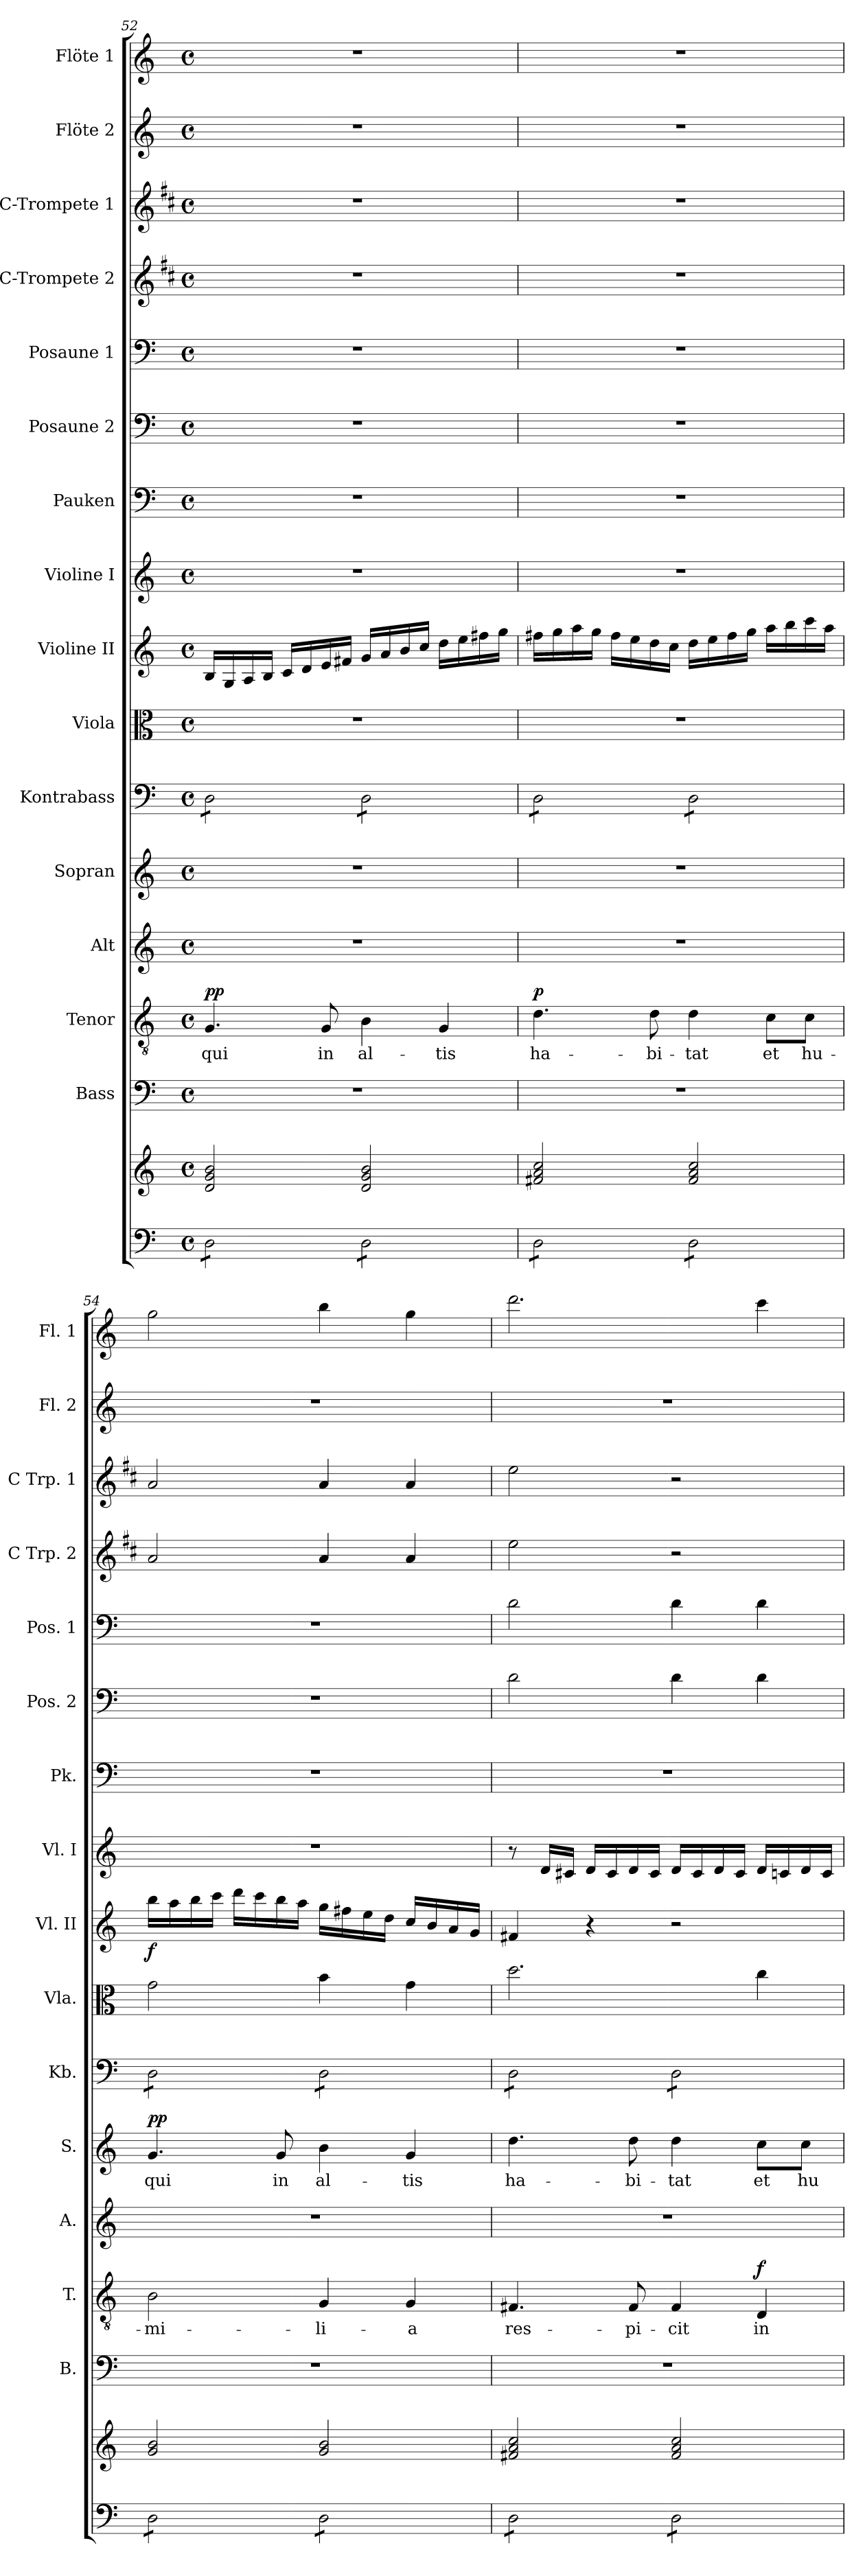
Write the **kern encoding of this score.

**kern	**kern	**kern	**kern	**text	**dynam	**kern	**kern	**text	**dynam	**kern	**kern	**kern	**dynam	**kern	**kern	**kern	**kern	**kern	**kern	**kern	**kern
*part16	*part16	*part15	*part14	*part14	*part14	*part13	*part12	*part12	*part12	*part11	*part10	*part9	*part9	*part8	*part7	*part6	*part5	*part4	*part3	*part2	*part1
*staff17	*staff16	*staff15	*staff14	*staff14	*staff14	*staff13	*staff12	*staff12	*staff12	*staff11	*staff10	*staff9	*staff9	*staff8	*staff7	*staff6	*staff5	*staff4	*staff3	*staff2	*staff1
*	*	*I"Bass	*I"Tenor	*	*	*I"Alt	*I"Sopran	*	*	*I"Kontrabass	*I"Viola	*I"Violine II	*	*I"Violine I	*I"Pauken	*I"Posaune 2	*I"Posaune 1	*I"C-Trompete 2	*I"C-Trompete 1	*I"Flöte 2	*I"Flöte 1
*	*	*I'B.	*I'T.	*	*	*I'A.	*I'S.	*	*	*I'Kb.	*I'Vla.	*I'Vl. II	*	*I'Vl. I	*I'Pk.	*I'Pos. 2	*I'Pos. 1	*I'C Trp. 2	*I'C Trp. 1	*I'Fl. 2	*I'Fl. 1
*clefF4	*clefG2	*clefF4	*clefGv2	*	*	*clefG2	*clefG2	*	*	*clefF4	*clefC3	*clefG2	*	*clefG2	*clefF4	*clefF4	*clefF4	*clefG2	*clefG2	*clefG2	*clefG2
*	*	*	*	*	*	*	*	*	*	*ITrd7c12	*	*	*	*	*	*	*	*ITrd1c2	*ITrd1c2	*	*
*k[]	*k[]	*k[]	*k[]	*	*	*k[]	*k[]	*	*	*k[]	*k[]	*k[]	*	*k[]	*k[]	*k[]	*k[]	*k[]	*k[]	*k[]	*k[]
*C:	*C:	*C:	*C:	*	*	*C:	*C:	*	*	*C:	*C:	*C:	*	*C:	*C:	*C:	*C:	*C:	*C:	*C:	*C:
*M4/4	*M4/4	*M4/4	*M4/4	*	*	*M4/4	*M4/4	*	*	*M4/4	*M4/4	*M4/4	*	*M4/4	*M4/4	*M4/4	*M4/4	*M4/4	*M4/4	*M4/4	*M4/4
*met(c)	*met(c)	*met(c)	*met(c)	*	*	*met(c)	*met(c)	*	*	*met(c)	*met(c)	*met(c)	*	*met(c)	*met(c)	*met(c)	*met(c)	*met(c)	*met(c)	*met(c)	*met(c)
=52	=52	=52	=52	=52	=52	=52	=52	=52	=52	=52	=52	=52	=52	=52	=52	=52	=52	=52	=52	=52	=52
!	!	!	!	!LO:LY:b	!LO:DY:a	!	!	!	!	!	!	!	!	!	!	!	!	!	!	!	!
*tremolo	*	*	*	*	*	*	*	*	*	*	*	*	*	*	*	*	*	*	*	*	*
*	*	*	*	*	*	*	*	*	*	*tremolo	*	*	*	*	*	*	*	*	*	*	*
8D\L	2d/ 2g/ 2b/	1r	4.G/	qui	pp	1r	1r	.	.	8DD\L	1r	16B/LL	.	1r	1r	1r	1r	1r	1r	1r	1r
.	.	.	.	.	.	.	.	.	.	.	.	16G/	.	.	.	.	.	.	.	.	.
8D\	.	.	.	.	.	.	.	.	.	8DD\	.	16A/	.	.	.	.	.	.	.	.	.
.	.	.	.	.	.	.	.	.	.	.	.	16B/JJ	.	.	.	.	.	.	.	.	.
8D\	.	.	.	.	.	.	.	.	.	8DD\	.	16c/LL	.	.	.	.	.	.	.	.	.
.	.	.	.	.	.	.	.	.	.	.	.	16d/	.	.	.	.	.	.	.	.	.
!	!	!	!	!LO:LY:b	!	!	!	!	!	!	!	!	!	!	!	!	!	!	!	!	!
8D\J	.	.	8G/	in	.	.	.	.	.	8DD\J	.	16e/	.	.	.	.	.	.	.	.	.
.	.	.	.	.	.	.	.	.	.	.	.	16f#X/JJ	.	.	.	.	.	.	.	.	.
!	!	!	!	!LO:LY:b	!	!	!	!	!	!	!	!	!	!	!	!	!	!	!	!	!
8D\L	2d/ 2g/ 2b/	.	4B\	al-	.	.	.	.	.	8DD\L	.	16g/LL	.	.	.	.	.	.	.	.	.
.	.	.	.	.	.	.	.	.	.	.	.	16a/	.	.	.	.	.	.	.	.	.
8D\	.	.	.	.	.	.	.	.	.	8DD\	.	16b/	.	.	.	.	.	.	.	.	.
.	.	.	.	.	.	.	.	.	.	.	.	16cc/JJ	.	.	.	.	.	.	.	.	.
!	!	!	!	!LO:LY:b	!	!	!	!	!	!	!	!	!	!	!	!	!	!	!	!	!
8D\	.	.	4G/	-tis	.	.	.	.	.	8DD\	.	16dd\LL	.	.	.	.	.	.	.	.	.
.	.	.	.	.	.	.	.	.	.	.	.	16ee\	.	.	.	.	.	.	.	.	.
8D\J	.	.	.	.	.	.	.	.	.	8DD\J	.	16ff#X\	.	.	.	.	.	.	.	.	.
.	.	.	.	.	.	.	.	.	.	.	.	16gg\JJ	.	.	.	.	.	.	.	.	.
!!LO:PB:g=z
=53	=53	=53	=53	=53	=53	=53	=53	=53	=53	=53	=53	=53	=53	=53	=53	=53	=53	=53	=53	=53	=53
!	!	!	!	!LO:LY:b	!LO:DY:a	!	!	!	!	!	!	!	!	!	!	!	!	!	!	!	!
8D\L	2f#X/ 2a/ 2cc/	1r	4.d\	ha-	p	1r	1r	.	.	8DD\L	1r	16ff#X\LL	.	1r	1r	1r	1r	1r	1r	1r	1r
.	.	.	.	.	.	.	.	.	.	.	.	16gg\	.	.	.	.	.	.	.	.	.
8D\	.	.	.	.	.	.	.	.	.	8DD\	.	16aa\	.	.	.	.	.	.	.	.	.
.	.	.	.	.	.	.	.	.	.	.	.	16gg\JJ	.	.	.	.	.	.	.	.	.
8D\	.	.	.	.	.	.	.	.	.	8DD\	.	16ff#\LL	.	.	.	.	.	.	.	.	.
.	.	.	.	.	.	.	.	.	.	.	.	16ee\	.	.	.	.	.	.	.	.	.
!	!	!	!	!LO:LY:b	!	!	!	!	!	!	!	!	!	!	!	!	!	!	!	!	!
8D\J	.	.	8d\	-bi-	.	.	.	.	.	8DD\J	.	16dd\	.	.	.	.	.	.	.	.	.
.	.	.	.	.	.	.	.	.	.	.	.	16cc\JJ	.	.	.	.	.	.	.	.	.
!	!	!	!	!LO:LY:b	!	!	!	!	!	!	!	!	!	!	!	!	!	!	!	!	!
8D\L	2f#/ 2a/ 2cc/	.	4d\	-tat	.	.	.	.	.	8DD\L	.	16dd\LL	.	.	.	.	.	.	.	.	.
.	.	.	.	.	.	.	.	.	.	.	.	16ee\	.	.	.	.	.	.	.	.	.
8D\	.	.	.	.	.	.	.	.	.	8DD\	.	16ff#\	.	.	.	.	.	.	.	.	.
.	.	.	.	.	.	.	.	.	.	.	.	16gg\JJ	.	.	.	.	.	.	.	.	.
!	!	!	!	!LO:LY:b	!	!	!	!	!	!	!	!	!	!	!	!	!	!	!	!	!
8D\	.	.	8c\L	et	.	.	.	.	.	8DD\	.	16aa\LL	.	.	.	.	.	.	.	.	.
.	.	.	.	.	.	.	.	.	.	.	.	16bb\	.	.	.	.	.	.	.	.	.
!	!	!	!	!LO:LY:b	!	!	!	!	!	!	!	!	!	!	!	!	!	!	!	!	!
8D\J	.	.	8c\J	hu-	.	.	.	.	.	8DD\J	.	16ccc\	.	.	.	.	.	.	.	.	.
.	.	.	.	.	.	.	.	.	.	.	.	16aa\JJ	.	.	.	.	.	.	.	.	.
=54	=54	=54	=54	=54	=54	=54	=54	=54	=54	=54	=54	=54	=54	=54	=54	=54	=54	=54	=54	=54	=54
!	!	!	!	!LO:LY:b	!	!	!	!LO:LY:b	!LO:DY:a	!	!	!	!LO:DY:b	!	!	!	!	!	!	!	!
8D\L	2g/ 2b/	1r	2B\	-mi-	.	1r	4.g/	qui	pp	8DD\L	2g\	16bb\LL	f	1r	1r	1r	1r	2g/	2g/	1r	2gg\
.	.	.	.	.	.	.	.	.	.	.	.	16aa\	.	.	.	.	.	.	.	.	.
8D\	.	.	.	.	.	.	.	.	.	8DD\	.	16bb\	.	.	.	.	.	.	.	.	.
.	.	.	.	.	.	.	.	.	.	.	.	16ccc\JJ	.	.	.	.	.	.	.	.	.
8D\	.	.	.	.	.	.	.	.	.	8DD\	.	16ddd\LL	.	.	.	.	.	.	.	.	.
.	.	.	.	.	.	.	.	.	.	.	.	16ccc\	.	.	.	.	.	.	.	.	.
!	!	!	!	!	!	!	!	!LO:LY:b	!	!	!	!	!	!	!	!	!	!	!	!	!
8D\J	.	.	.	.	.	.	8g/	in	.	8DD\J	.	16bb\	.	.	.	.	.	.	.	.	.
.	.	.	.	.	.	.	.	.	.	.	.	16aa\JJ	.	.	.	.	.	.	.	.	.
!	!	!	!	!LO:LY:b	!	!	!	!LO:LY:b	!	!	!	!	!	!	!	!	!	!	!	!	!
8D\L	2g/ 2b/	.	4G/	-li-	.	.	4b\	al-	.	8DD\L	4b\	16gg\LL	.	.	.	.	.	4g/	4g/	.	4bb\
.	.	.	.	.	.	.	.	.	.	.	.	16ff#X\	.	.	.	.	.	.	.	.	.
8D\	.	.	.	.	.	.	.	.	.	8DD\	.	16ee\	.	.	.	.	.	.	.	.	.
.	.	.	.	.	.	.	.	.	.	.	.	16dd\JJ	.	.	.	.	.	.	.	.	.
!	!	!	!	!LO:LY:b	!	!	!	!LO:LY:b	!	!	!	!	!	!	!	!	!	!	!	!	!
8D\	.	.	4G/	-a	.	.	4g/	-tis	.	8DD\	4g\	16cc/LL	.	.	.	.	.	4g/	4g/	.	4gg\
.	.	.	.	.	.	.	.	.	.	.	.	16b/	.	.	.	.	.	.	.	.	.
8D\J	.	.	.	.	.	.	.	.	.	8DD\J	.	16a/	.	.	.	.	.	.	.	.	.
.	.	.	.	.	.	.	.	.	.	.	.	16g/JJ	.	.	.	.	.	.	.	.	.
=55	=55	=55	=55	=55	=55	=55	=55	=55	=55	=55	=55	=55	=55	=55	=55	=55	=55	=55	=55	=55	=55
!	!	!	!	!LO:LY:b	!	!	!	!LO:LY:b	!	!	!	!	!	!	!	!	!	!	!	!	!
8D\L	2f#X/ 2a/ 2cc/	1r	4.F#X/	res-	.	1r	4.dd\	ha-	.	8DD\L	2.dd\	4f#X/	.	8r	1r	2d\	2d\	2dd\	2dd\	1r	2.ddd\
8D\	.	.	.	.	.	.	.	.	.	8DD\	.	.	.	16d/LL	.	.	.	.	.	.	.
.	.	.	.	.	.	.	.	.	.	.	.	.	.	16c#X/JJ	.	.	.	.	.	.	.
8D\	.	.	.	.	.	.	.	.	.	8DD\	.	4r	.	16d/LL	.	.	.	.	.	.	.
.	.	.	.	.	.	.	.	.	.	.	.	.	.	16c#/	.	.	.	.	.	.	.
!	!	!	!	!LO:LY:b	!	!	!	!LO:LY:b	!	!	!	!	!	!	!	!	!	!	!	!	!
8D\J	.	.	8F#/	-pi-	.	.	8dd\	-bi-	.	8DD\J	.	.	.	16d/	.	.	.	.	.	.	.
.	.	.	.	.	.	.	.	.	.	.	.	.	.	16c#/JJ	.	.	.	.	.	.	.
!	!	!	!	!LO:LY:b	!	!	!	!LO:LY:b	!	!	!	!	!	!	!	!	!	!	!	!	!
8D\L	2f#/ 2a/ 2cc/	.	4F#/	-cit	.	.	4dd\	-tat	.	8DD\L	.	2r	.	16d/LL	.	4d\	4d\	2r	2r	.	.
.	.	.	.	.	.	.	.	.	.	.	.	.	.	16c#/	.	.	.	.	.	.	.
8D\	.	.	.	.	.	.	.	.	.	8DD\	.	.	.	16d/	.	.	.	.	.	.	.
.	.	.	.	.	.	.	.	.	.	.	.	.	.	16c#/JJ	.	.	.	.	.	.	.
!	!	!	!	!LO:LY:b	!LO:DY:a	!	!	!LO:LY:b	!	!	!	!	!	!	!	!	!	!	!	!	!
8D\	.	.	4D/	in	f	.	8cc\L	et	.	8DD\	4cc\	.	.	16d/LL	.	4d\	4d\	.	.	.	4ccc\
.	.	.	.	.	.	.	.	.	.	.	.	.	.	16cn/	.	.	.	.	.	.	.
!	!	!	!	!	!	!	!	!LO:LY:b	!	!	!	!	!	!	!	!	!	!	!	!	!
8D\J	.	.	.	.	.	.	8cc\J	hu-	.	8DD\J	.	.	.	16d/	.	.	.	.	.	.	.
*	*	*	*	*	*	*	*	*	*	*Xtremolo	*	*	*	*	*	*	*	*	*	*	*
*Xtremolo	*	*	*	*	*	*	*	*	*	*	*	*	*	*	*	*	*	*	*	*	*
.	.	.	.	.	.	.	.	.	.	.	.	.	.	16c/JJ	.	.	.	.	.	.	.
=	=	=	=	=	=	=	=	=	=	=	=	=	=	=	=	=	=	=	=	=	=
*-	*-	*-	*-	*-	*-	*-	*-	*-	*-	*-	*-	*-	*-	*-	*-	*-	*-	*-	*-	*-	*-
